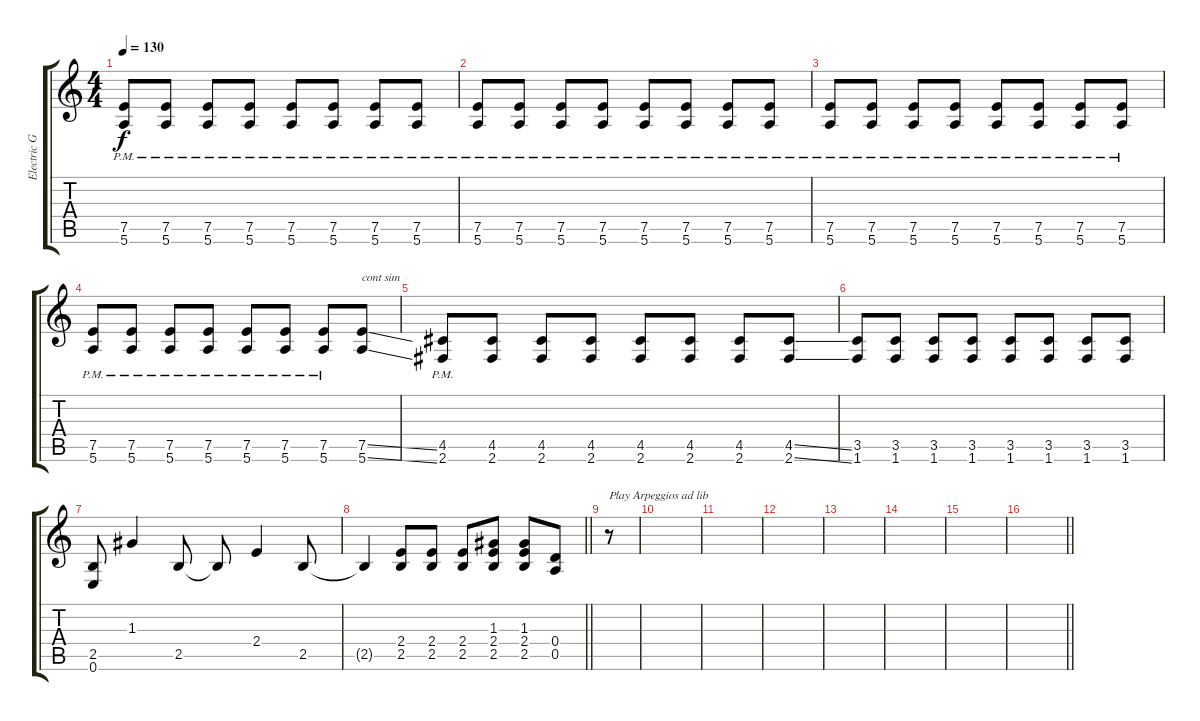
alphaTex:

\track ("Electric Guitar" "Electric G") {instrument distortionguitar}
\staff {score tabs}
\tuning (E4 B3 G3 D3 A2 E2) {hide}
\ts (4 4)
\tempo 130
\clef g2
\ks c
(7.5{pm} 5.6{pm}).8{dy f} (7.5{pm} 5.6{pm}).8 (7.5{pm} 5.6{pm}).8 (7.5{pm} 5.6{pm}).8 (7.5{pm} 5.6{pm}).8 (7.5{pm} 5.6{pm}).8 (7.5{pm} 5.6{pm}).8 (7.5{pm} 5.6{pm}).8 |
(7.5{pm} 5.6{pm}).8 (7.5{pm} 5.6{pm}).8 (7.5{pm} 5.6{pm}).8 (7.5{pm} 5.6{pm}).8 (7.5{pm} 5.6{pm}).8 (7.5{pm} 5.6{pm}).8 (7.5{pm} 5.6{pm}).8 (7.5{pm} 5.6{pm}).8 |
(7.5{pm} 5.6{pm}).8 (7.5{pm} 5.6{pm}).8 (7.5{pm} 5.6{pm}).8 (7.5{pm} 5.6{pm}).8 (7.5{pm} 5.6{pm}).8 (7.5{pm} 5.6{pm}).8 (7.5{pm} 5.6{pm}).8 (7.5{pm} 5.6{pm}).8 |
(7.5{pm} 5.6{pm}).8 (7.5{pm} 5.6{pm}).8 (7.5{pm} 5.6{pm}).8 (7.5{pm} 5.6{pm}).8 (7.5{pm} 5.6{pm}).8 (7.5{pm} 5.6{pm}).8 (7.5{pm} 5.6{pm}).8 (7.5{ss} 5.6{ss}).8{txt "cont sim"} |
(4.5{pm} 2.6{pm}).8 (4.5 2.6).8 (4.5 2.6).8 (4.5 2.6).8 (4.5 2.6).8 (4.5 2.6).8 (4.5 2.6).8 (4.5{ss} 2.6{ss}).8 |
(3.5 1.6).8 (3.5 1.6).8 (3.5 1.6).8 (3.5 1.6).8 (3.5 1.6).8 (3.5 1.6).8 (3.5 1.6).8 (3.5 1.6).8 |
(2.5 0.6).8 1.3.4 2.5.8 2.5{t}.8 2.4.4 2.5.8 |
\barLineRight lightlight
2.5{t}.4 (2.4 2.5).8 (2.4 2.5).8 (2.4 2.5).8 (1.3 2.4 2.5).8 (1.3 2.4 2.5).8 (0.4 0.5).8 |
r.8{txt "Play Arpeggios ad lib"} |
|
|
|
|
|
|
\barLineRight lightlight
